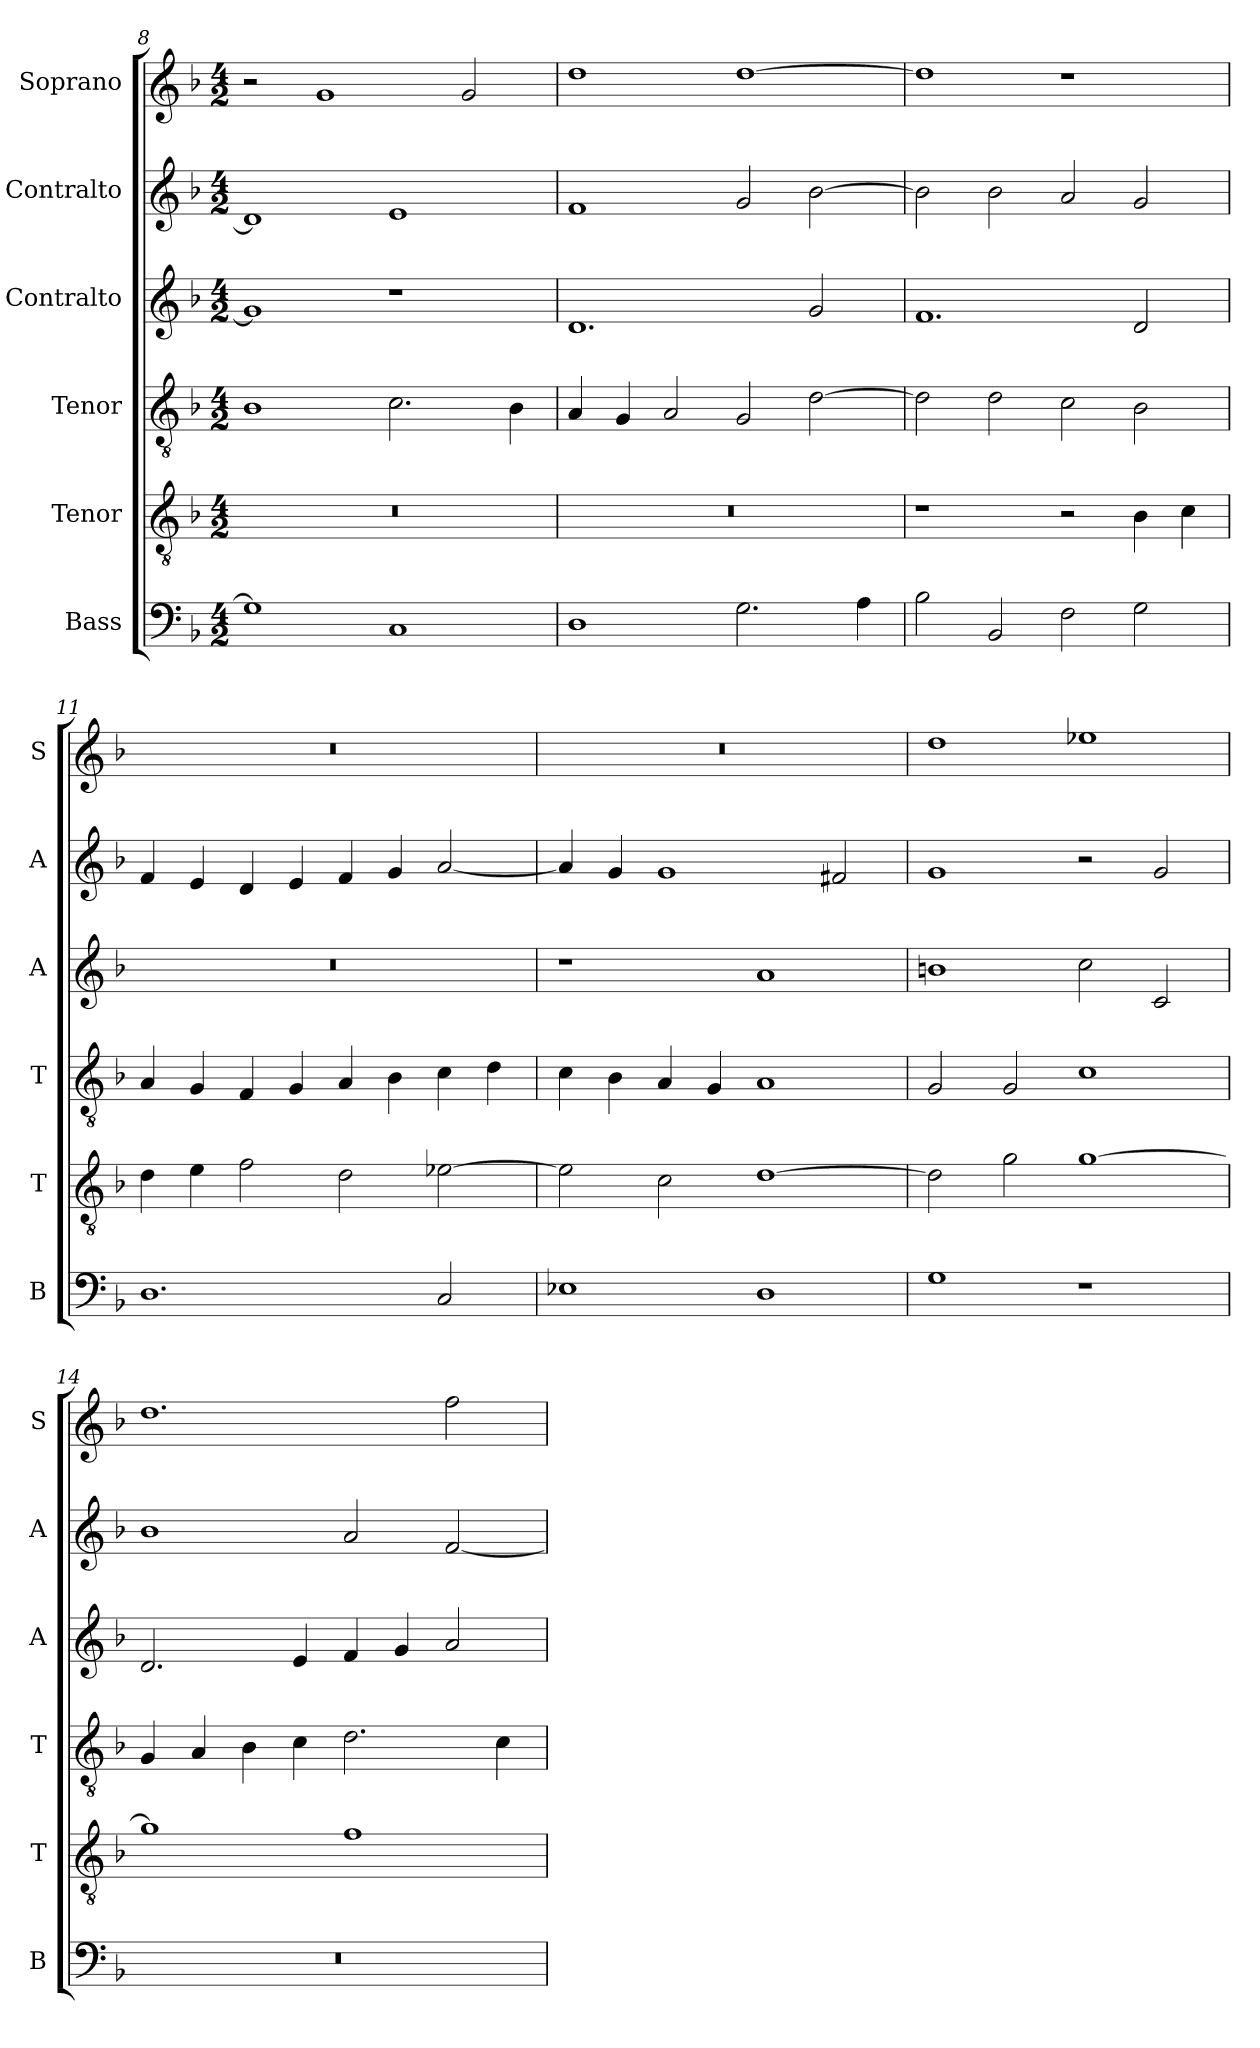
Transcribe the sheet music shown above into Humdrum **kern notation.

**kern	**kern	**kern	**kern	**kern	**kern
*part6	*part5	*part4	*part3	*part2	*part1
*staff6	*staff5	*staff4	*staff3	*staff2	*staff1
*I"Bass	*I"Tenor	*I"Tenor	*I"Contralto	*I"Contralto	*I"Soprano
*I'B	*I'T	*I'T	*I'A	*I'A	*I'S
*clefF4	*clefGv2	*clefGv2	*clefG2	*clefG2	*clefG2
*k[b-]	*k[b-]	*k[b-]	*k[b-]	*k[b-]	*k[b-]
*G:dor	*G:dor	*G:dor	*G:dor	*G:dor	*G:dor
*M4/2	*M4/2	*M4/2	*M4/2	*M4/2	*M4/2
=8	=8	=8	=8	=8	=8
1G]	0r	1B-	1g]	1d]	2r
.	.	.	.	.	1g
1C	.	2.c	1r	1e	.
.	.	.	.	.	2g
.	.	4B-	.	.	.
=9	=9	=9	=9	=9	=9
1D	0r	4A	1.d	1f	1dd
.	.	4G	.	.	.
.	.	2A	.	.	.
2.G	.	2G	.	2g	[1dd
.	.	[2d	2g	[2b-	.
4A	.	.	.	.	.
=10	=10	=10	=10	=10	=10
2B-	1r	2d]	1.f	2b-]	1dd]
2BB-	.	2d	.	2b-	.
2F	2r	2c	.	2a	1r
2G	4B-	2B-	2d	2g	.
.	4c	.	.	.	.
=11	=11	=11	=11	=11	=11
1.D	4d	4A	0r	4f	0r
.	4e	4G	.	4e	.
.	2f	4F	.	4d	.
.	.	4G	.	4e	.
.	2d	4A	.	4f	.
.	.	4B-	.	4g	.
2C	[2e-X	4c	.	[2a	.
.	.	4d	.	.	.
=12	=12	=12	=12	=12	=12
1E-X	2e-]	4c	1r	4a]	0r
.	.	4B-	.	4g	.
.	2c	4A	.	1g	.
.	.	4G	.	.	.
1D	[1d	1A	1a	.	.
.	.	.	.	2f#X	.
=13	=13	=13	=13	=13	=13
1G	2d]	2G	1bn	1g	1dd
.	2g	2G	.	.	.
1r	[1g	1c	2cc	2r	1ee-X
.	.	.	2c	2g	.
=14	=14	=14	=14	=14	=14
0r	1g]	4G	2.d	1b-	1.dd
.	.	4A	.	.	.
.	.	4B-	.	.	.
.	.	4c	4e	.	.
.	1f	2.d	4f	2a	.
.	.	.	4g	.	.
.	.	.	2a	[2f	2ff
.	.	4c	.	.	.
=	=	=	=	=	=
*-	*-	*-	*-	*-	*-
